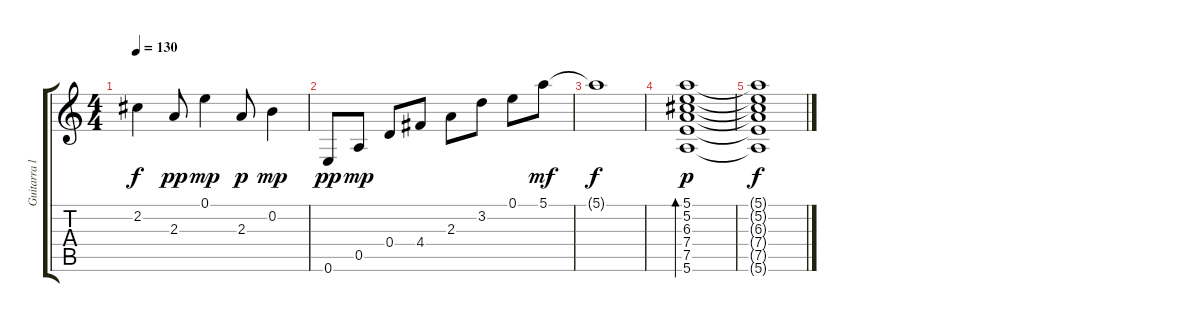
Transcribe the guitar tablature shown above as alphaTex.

\track ("Guitarra l" "Guitarra l") {instrument acousticguitarsteel}
\staff {score tabs}
\tuning (E4 B3 G3 D3 A2 E2) {hide}
\ts (4 4)
\tempo 130
\clef g2
\ks c
2.2{t}.4{dy f} 2.3.8{dy pp} 0.1.4{dy mp} 2.3.8{dy p} 0.2.4{dy mp} |
0.6.8{dy pp} 0.5.8{dy mp} 0.4.8 4.4.8 2.3.8 3.2.8 0.1.8 5.1.8{dy mf} |
5.1{t}.1{dy f} |
(5.1 5.2 6.3 7.4 7.5 5.6).1{bd 60 dy p} |
(5.1{t} 5.2{t} 6.3{t} 7.4{t} 7.5{t} 5.6{t}).1{dy f}
